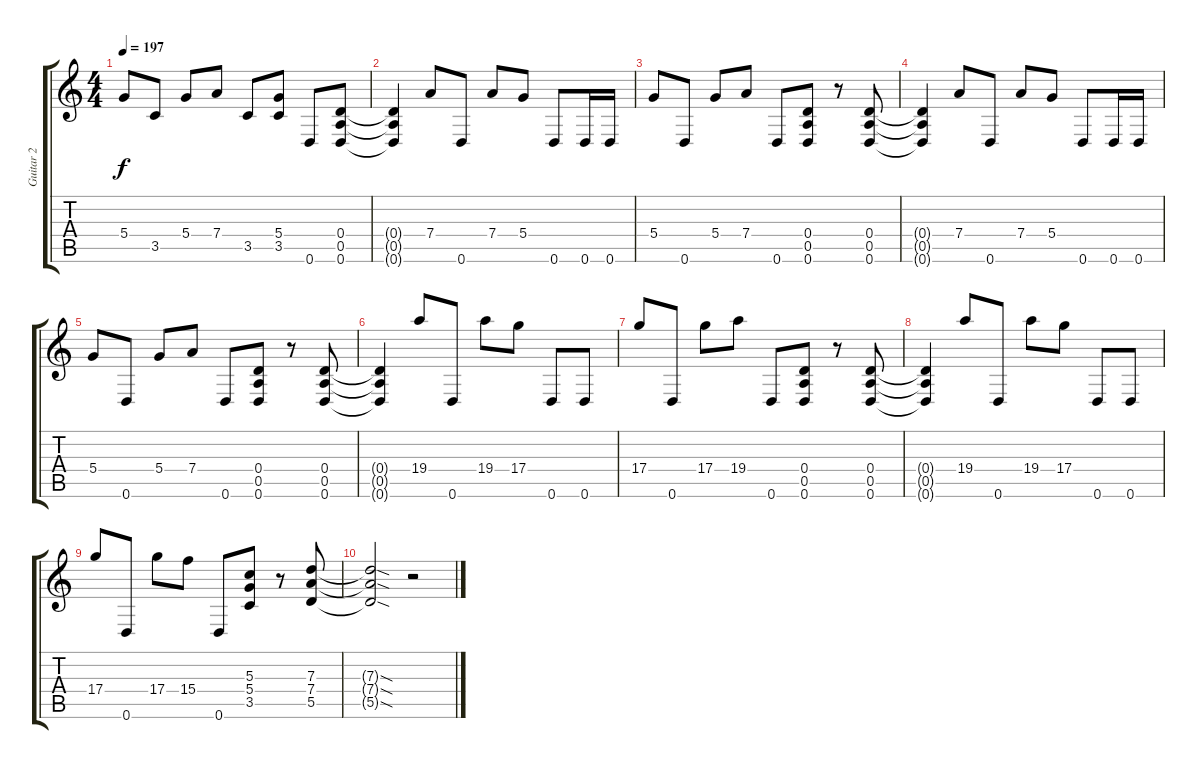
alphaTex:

\track ("Guitar 2" "Guitar 2") {instrument distortionguitar}
\staff {score tabs}
\tuning (E4 B3 G3 D3 A2 D2) {hide}
\ts (4 4)
\tempo 197
\clef g2
\ks c
5.4.8{dy f} 3.5.8 5.4.8 7.4.8 3.5.8 (5.4 3.5).8 0.6.8 (0.4 0.5 0.6).8 |
(0.4{t} 0.5{t} 0.6{t}).4 7.4.8 0.6.8 7.4.8 5.4.8 0.6.8 0.6.16 0.6.16 |
5.4.8 0.6.8 5.4.8 7.4.8 0.6.8 (0.4 0.5 0.6).8 r.8 (0.4 0.5 0.6).8 |
(0.4{t} 0.5{t} 0.6{t}).4 7.4.8 0.6.8 7.4.8 5.4.8 0.6.8 0.6.16 0.6.16 |
5.4.8 0.6.8 5.4.8 7.4.8 0.6.8 (0.4 0.5 0.6).8 r.8 (0.4 0.5 0.6).8 |
(0.4{t} 0.5{t} 0.6{t}).4 19.4.8 0.6.8 19.4.8 17.4.8 0.6.8 0.6.8 |
17.4.8 0.6.8 17.4.8 19.4.8 0.6.8 (0.4 0.5 0.6).8 r.8 (0.4 0.5 0.6).8 |
(0.4{t} 0.5{t} 0.6{t}).4 19.4.8 0.6.8 19.4.8 17.4.8 0.6.8 0.6.8 |
17.4.8 0.6.8 17.4.8 15.4.8 0.6.8 (5.3 5.4 3.5).8 r.8 (7.3 7.4 5.5).8 |
(7.3{sod t} 7.4{sod t} 5.5{sod t}).2 r.2
